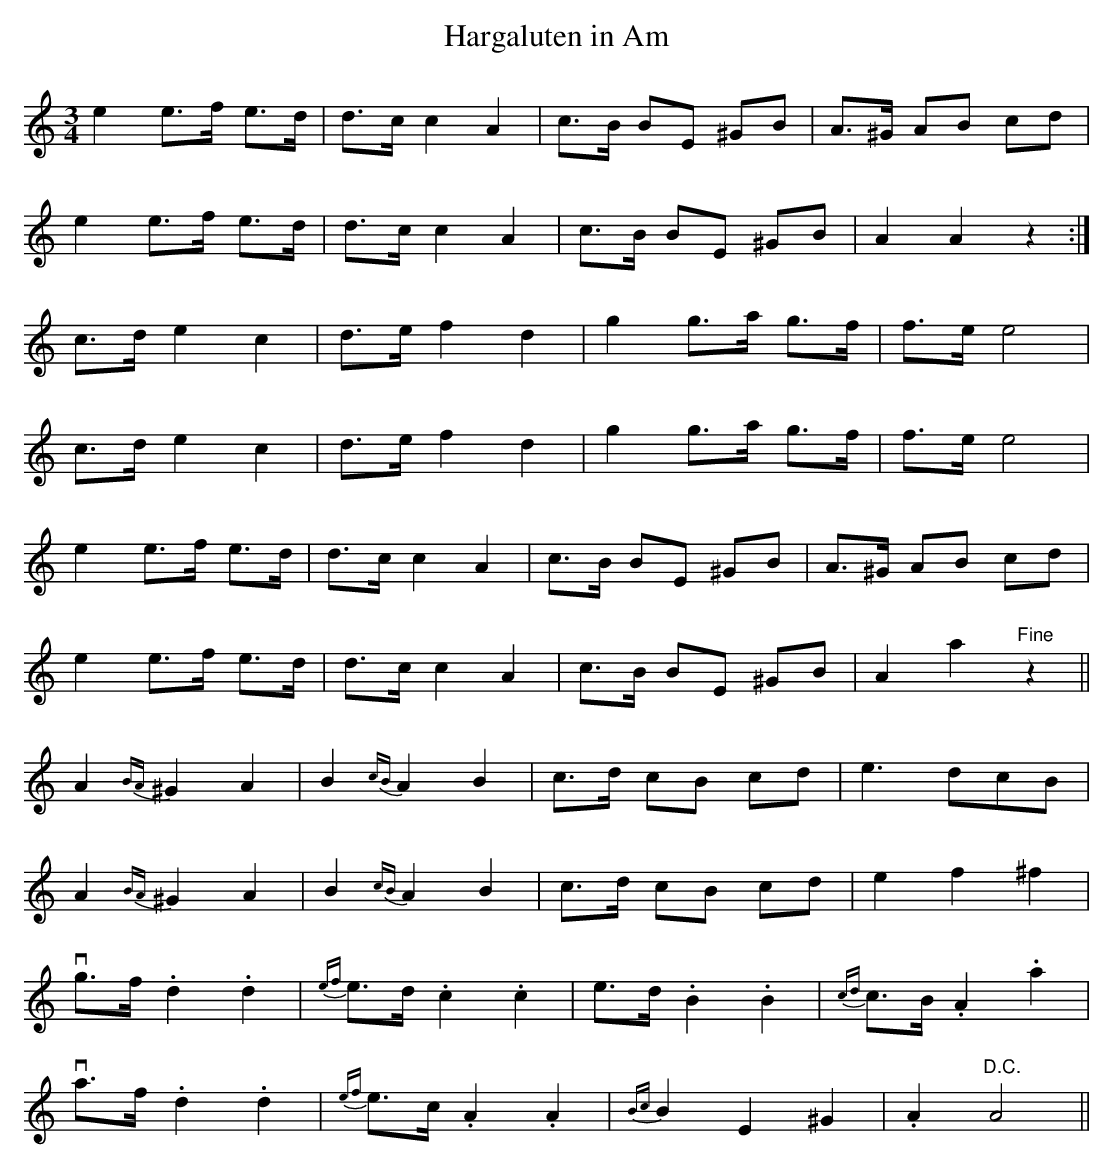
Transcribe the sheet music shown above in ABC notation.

X:1
T:Hargaluten in Am
M:3/4
L:1/8
K:Am
e2 e>f e>d|d>c c2 A2|c>B BE ^GB|A>^G AB cd|
e2 e>f e>d|d>c c2 A2|c>B BE ^GB|A2 A2 z2:|
c>d e2 c2|d>e f2d2|g2 g>a g>f|f>e e4|
c>d e2 c2|d>e f2d2|g2 g>a g>f|f>e e4|
e2 e>f e>d|d>c c2 A2|c>B BE ^GB|A>^G AB cd|
e2 e>f e>d|d>c c2 A2|c>B BE ^GB|A2 a2 "Fine"z2||
A2 {BA}^G2 A2|B2 {cB}A2 B2|c>d cB cd|e3 dcB|
A2 {BA}^G2 A2|B2 {cB}A2 B2|c>d cB cd|e2 f2 ^f2|
vg>f .d2 .d2|{ef}e>d .c2 .c2|e>d .B2 .B2|{cd}c>B .A2 .a2|
va>f .d2 .d2|{ef}e>c .A2 .A2|{Bc}B2 E2 ^G2|.A2"D.C."A4||
